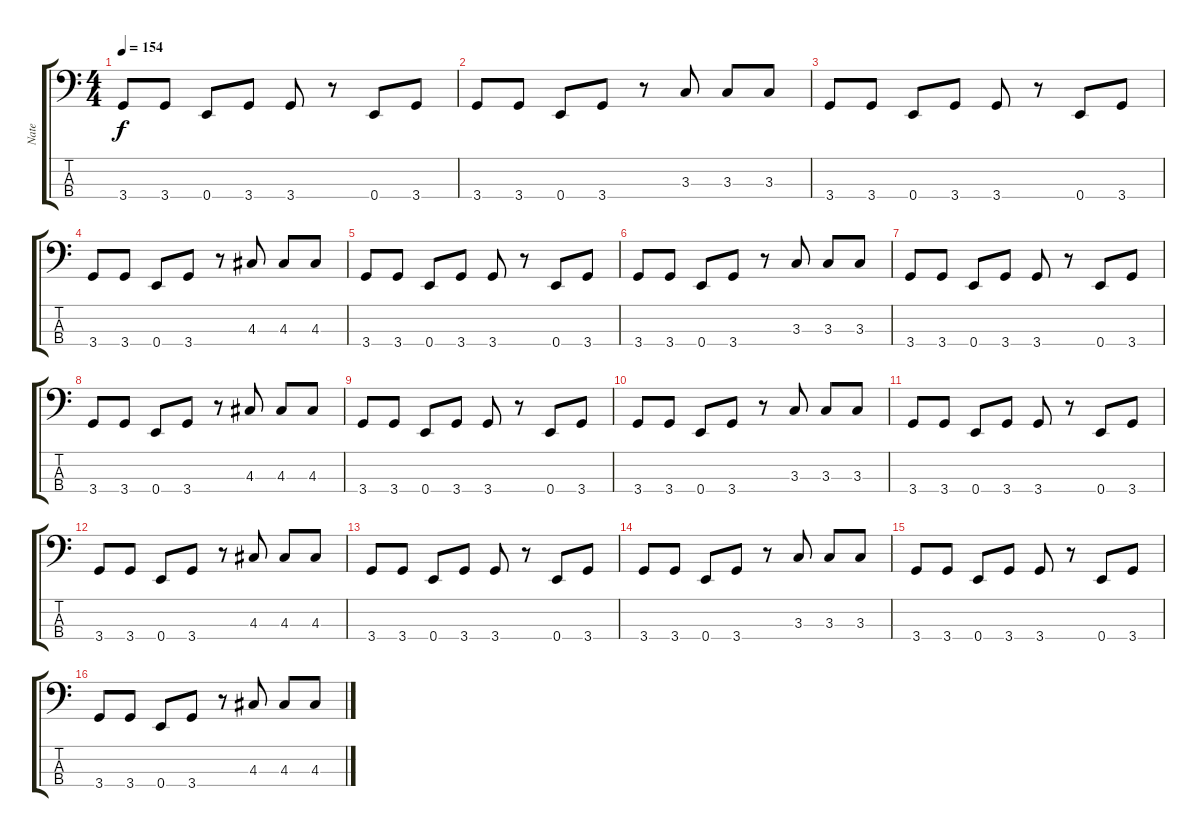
\track ("Nate" "Nate") {instrument electricbasspick}
\staff {score tabs}
\tuning (G2 D2 A1 E1) {hide}
\ts (4 4)
\tempo 154
\clef f4
\ks c
3.4.8{dy f} 3.4.8 0.4.8 3.4.8 3.4.8 r.8 0.4.8 3.4.8 |
3.4.8 3.4.8 0.4.8 3.4.8 r.8 3.3.8 3.3.8 3.3.8 |
3.4.8 3.4.8 0.4.8 3.4.8 3.4.8 r.8 0.4.8 3.4.8 |
3.4.8 3.4.8 0.4.8 3.4.8 r.8 4.3.8 4.3.8 4.3.8 |
3.4.8 3.4.8 0.4.8 3.4.8 3.4.8 r.8 0.4.8 3.4.8 |
3.4.8 3.4.8 0.4.8 3.4.8 r.8 3.3.8 3.3.8 3.3.8 |
3.4.8 3.4.8 0.4.8 3.4.8 3.4.8 r.8 0.4.8 3.4.8 |
3.4.8 3.4.8 0.4.8 3.4.8 r.8 4.3.8 4.3.8 4.3.8 |
3.4.8 3.4.8 0.4.8 3.4.8 3.4.8 r.8 0.4.8 3.4.8 |
3.4.8 3.4.8 0.4.8 3.4.8 r.8 3.3.8 3.3.8 3.3.8 |
3.4.8 3.4.8 0.4.8 3.4.8 3.4.8 r.8 0.4.8 3.4.8 |
3.4.8 3.4.8 0.4.8 3.4.8 r.8 4.3.8 4.3.8 4.3.8 |
3.4.8 3.4.8 0.4.8 3.4.8 3.4.8 r.8 0.4.8 3.4.8 |
3.4.8 3.4.8 0.4.8 3.4.8 r.8 3.3.8 3.3.8 3.3.8 |
3.4.8 3.4.8 0.4.8 3.4.8 3.4.8 r.8 0.4.8 3.4.8 |
3.4.8 3.4.8 0.4.8 3.4.8 r.8 4.3.8 4.3.8 4.3.8
